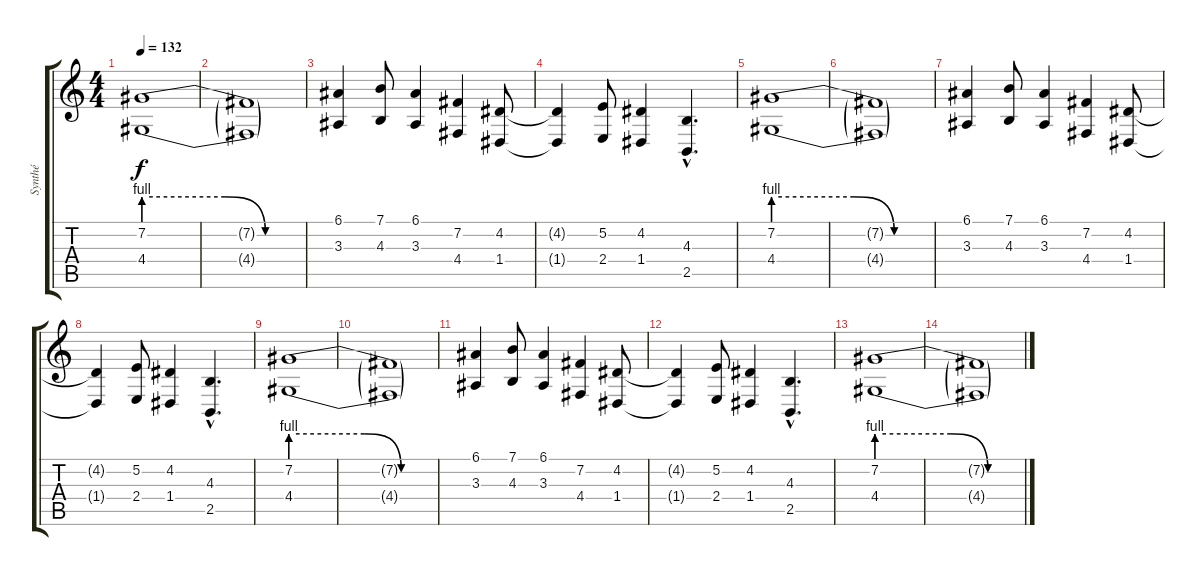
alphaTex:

\track ("Synthé" "Synthé") {instrument tangoaccordion}
\staff {score tabs}
\tuning (E4 B3 G3 D3 A2 E2) {hide}
\ts (4 4)
\tempo 132
\clef g2
\ks c
(7.2{be (custom 0 4 30 4 45 0 60 0)} 4.4{be (custom 0 4 30 4 45 0 60 0)}).1{dy f} |
(7.2{t} 4.4{t}).1 |
(6.1 3.3).4 (7.1 4.3).8 (6.1 3.3).4 (7.2 4.4).4 (4.2 1.4).8 |
(4.2{t} 1.4{t}).4 (5.2 2.4).8 (4.2 1.4).4 (4.3{hac} 2.5{hac}).4{d} |
(7.2{be (custom 0 4 30 4 45 0 60 0)} 4.4{be (custom 0 4 30 4 45 0 60 0)}).1 |
(7.2{t} 4.4{t}).1 |
(6.1 3.3).4 (7.1 4.3).8 (6.1 3.3).4 (7.2 4.4).4 (4.2 1.4).8 |
(4.2{t} 1.4{t}).4 (5.2 2.4).8 (4.2 1.4).4 (4.3{hac} 2.5{hac}).4{d} |
(7.2{be (custom 0 4 30 4 45 0 60 0)} 4.4{be (custom 0 4 30 4 45 0 60 0)}).1 |
(7.2{t} 4.4{t}).1 |
(6.1 3.3).4 (7.1 4.3).8 (6.1 3.3).4 (7.2 4.4).4 (4.2 1.4).8 |
(4.2{t} 1.4{t}).4 (5.2 2.4).8 (4.2 1.4).4 (4.3{hac} 2.5{hac}).4{d} |
(7.2{be (custom 0 4 30 4 45 0 60 0)} 4.4{be (custom 0 4 30 4 45 0 60 0)}).1 |
(7.2{t} 4.4{t}).1
